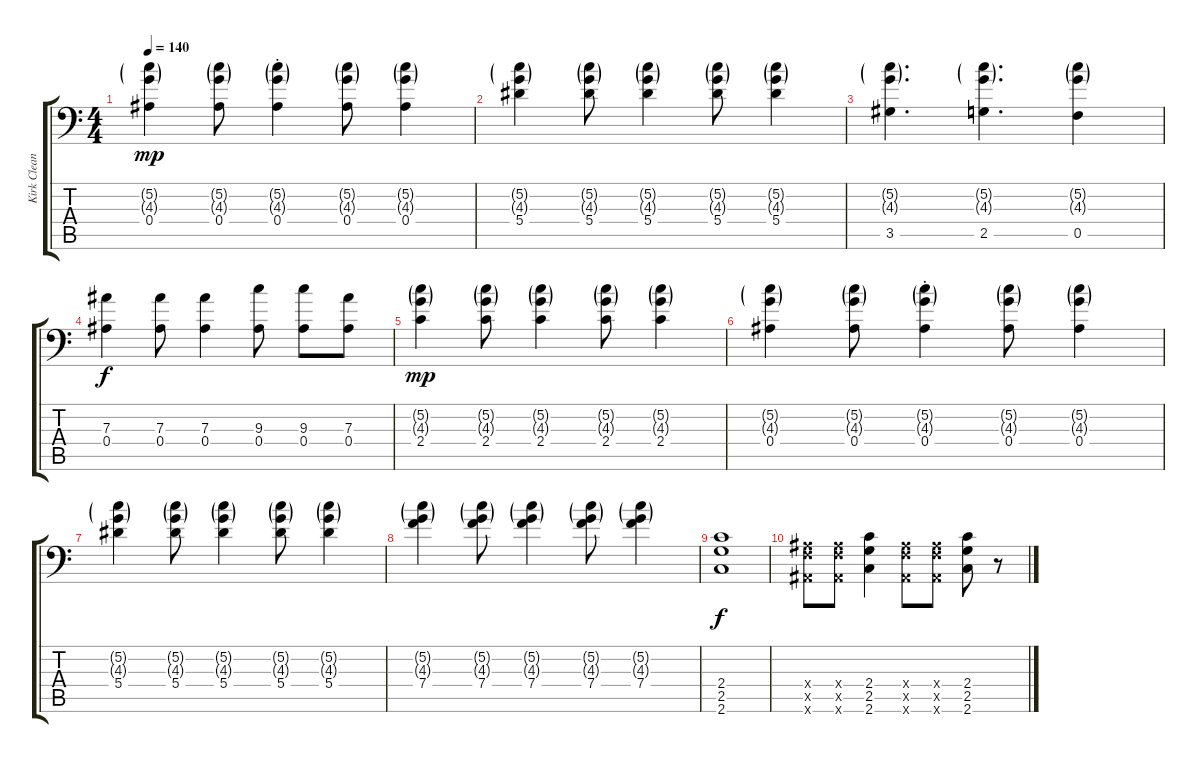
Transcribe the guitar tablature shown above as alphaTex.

\track ("Kirk Clean" "Kirk Clean") {instrument electricguitarclean}
\staff {score tabs}
\tuning (C4 G3 Eb3 Bb2 F2 Bb1) {hide}
\ts (4 4)
\tempo 140
\clef f4
\ks c
(5.2{g} 4.3{g} 0.4).4{dy mp} (5.2{g} 4.3{g} 0.4).8 (5.2{g} 4.3{g} 0.4{st}).4 (5.2{g} 4.3{g} 0.4).8 (5.2{g} 4.3{g} 0.4).4 |
(5.2{g} 4.3{g} 5.4).4 (5.2{g} 4.3{g} 5.4).8 (5.2{g} 4.3{g} 5.4).4 (5.2{g} 4.3{g} 5.4).8 (5.2{g} 4.3{g} 5.4).4 |
(5.2{g} 4.3{g} 3.5).4{d} (5.2{g} 4.3{g} 2.5).4{d} (5.2{g} 4.3{g} 0.5).4 |
(7.3 0.4).4{dy f} (7.3 0.4).8 (7.3 0.4).4 (9.3 0.4).8 (9.3 0.4).8 (7.3 0.4).8 |
(5.2{g} 4.3{g} 2.4).4{dy mp} (5.2{g} 4.3{g} 2.4).8 (5.2{g} 4.3{g} 2.4).4 (5.2{g} 4.3{g} 2.4).8 (5.2{g} 4.3{g} 2.4).4 |
(5.2{g} 4.3{g} 0.4).4 (5.2{g} 4.3{g} 0.4).8 (5.2{g} 4.3{g} 0.4{st}).4 (5.2{g} 4.3{g} 0.4).8 (5.2{g} 4.3{g} 0.4).4 |
(5.2{g} 4.3{g} 5.4).4 (5.2{g} 4.3{g} 5.4).8 (5.2{g} 4.3{g} 5.4).4 (5.2{g} 4.3{g} 5.4).8 (5.2{g} 4.3{g} 5.4).4 |
(5.2{g} 4.3{g} 7.4).4 (5.2{g} 4.3{g} 7.4).8 (5.2{g} 4.3{g} 7.4).4 (5.2{g} 4.3{g} 7.4).8 (5.2{g} 4.3{g} 7.4).4 |
(2.4 2.5 2.6).1{dy f} |
(0.4{x} 0.5{x} 0.6{x}).8 (0.4{x} 0.5{x} 0.6{x}).8 (2.4 2.5 2.6).4 (0.4{x} 0.5{x} 0.6{x}).8 (0.4{x} 0.5{x} 0.6{x}).8 (2.4 2.5 2.6).8 r.8
